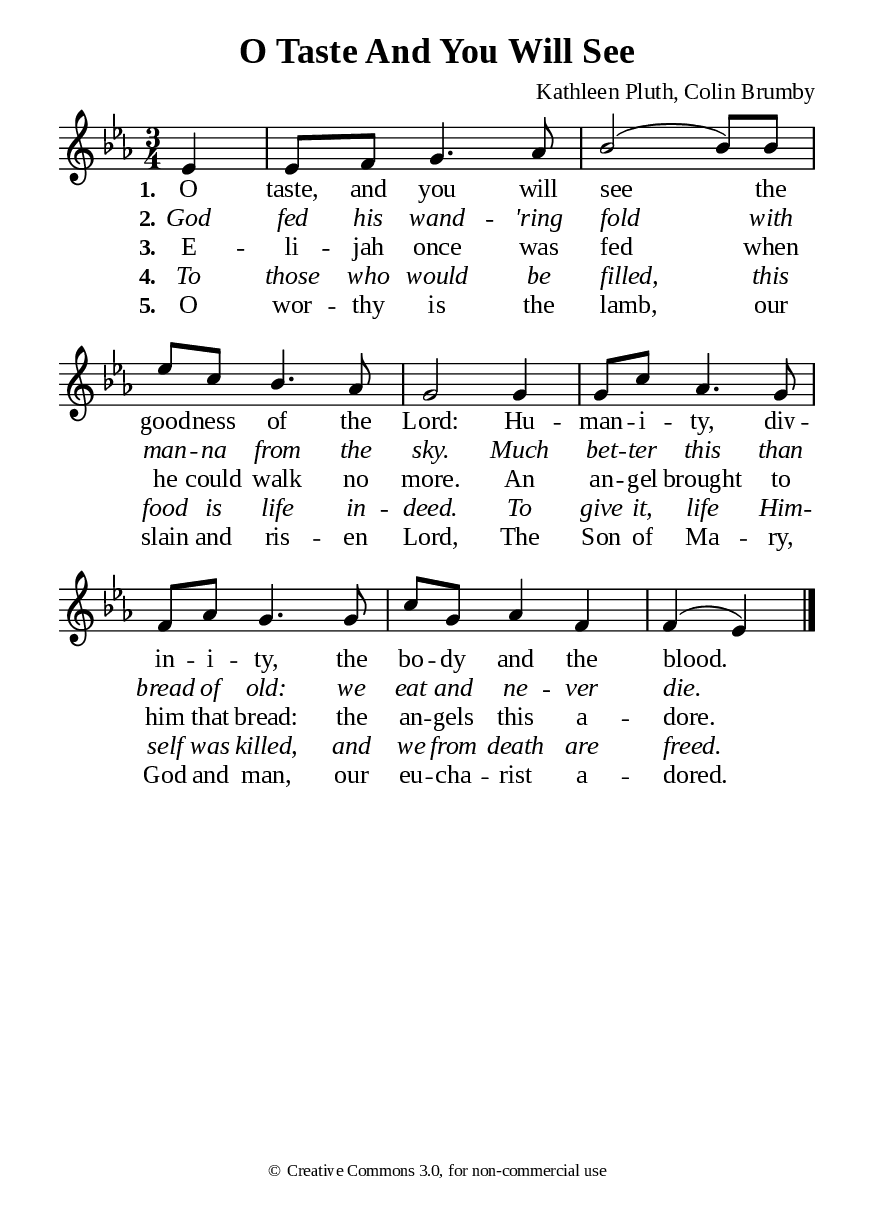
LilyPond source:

\version "2.18.2"

\header {
  title = "O Taste And You Will See"
  composer = "Kathleen Pluth, Colin Brumby"
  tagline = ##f
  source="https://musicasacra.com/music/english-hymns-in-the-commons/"
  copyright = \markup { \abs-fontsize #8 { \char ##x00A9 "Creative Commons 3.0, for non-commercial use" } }
}

global= {
  \key ees \major
  \time 3/4
  \override Score.BarNumber.break-visibility = ##(#f #f #f)
  \override Lyrics.LyricSpace.minimum-distance = #3.0
}

\paper {
  #(set-paper-size "a5")
  top-margin = 10\mm
  bottom-margin = 5\mm
  left-margin = 10\mm
  right-margin = 10\mm
  indent = #0
  #(define fonts
	 (make-pango-font-tree "Liberation Serif"
	 		       "Liberation Serif"
			       "Liberation Serif"
			       (/ 20 20)))
  system-system-spacing = #'((basic-distance . 3) (padding . 3))
}

printItalic = \with {
  \override LyricText.font-shape = #'italic
}

% Verse music
musicVerseSoprano = \relative c' {
  \partial 4 ees4 |
  ees8 f g4. aes8 |
  bes2 (bes8) bes |
  ees c bes4. aes8 |
  g2 g4 |
  g8 c aes4. g8 |
  f aes g4. g8 |
  c g aes4 f |
  f (ees) \bar "|."
}

% Verse lyrics
verseOne = \lyricmode {
  \set stanza = #"1."
  O taste, and you will see the good -- ness of the Lord:
  Hu -- man -- i -- ty, div -- in -- i -- ty, the bo -- dy and the blood.
}

verseTwo = \lyricmode {
  \set stanza = #"2."
  God fed his wand -- 'ring fold with man -- na from the sky.
  Much bet -- ter this than bread of old: we eat and ne -- ver die.
}

verseThree = \lyricmode {
  \set stanza = #"3."
  E -- li -- jah once was fed when he could walk no more.
  An an -- gel brought to him that bread: the an -- gels this a -- dore.
}

verseFour = \lyricmode {
  \set stanza = #"4."
  To those who would be filled, this food is life in -- deed.
  To give it, life Him -- self was killed, and we from death are freed.
}

verseFive = \lyricmode {
  \set stanza = #"5."
  O wor -- thy is the lamb, our slain and ris -- en Lord,
  The Son of Ma -- ry, God and man, our eu -- cha -- rist a -- dored.
}

% Layout
\score {
    \new ChoirStaff <<
      \new Staff <<
        \clef "treble"
        \new Voice = "sopranos" { \global \stemUp \slurUp \musicVerseSoprano }
      >>
      \new Lyrics \lyricsto sopranos \verseOne
      \new Lyrics \printItalic \lyricsto sopranos \verseTwo
      \new Lyrics \lyricsto sopranos \verseThree
      \new Lyrics \printItalic \lyricsto sopranos \verseFour
      \new Lyrics \lyricsto sopranos \verseFive
    >>
}
